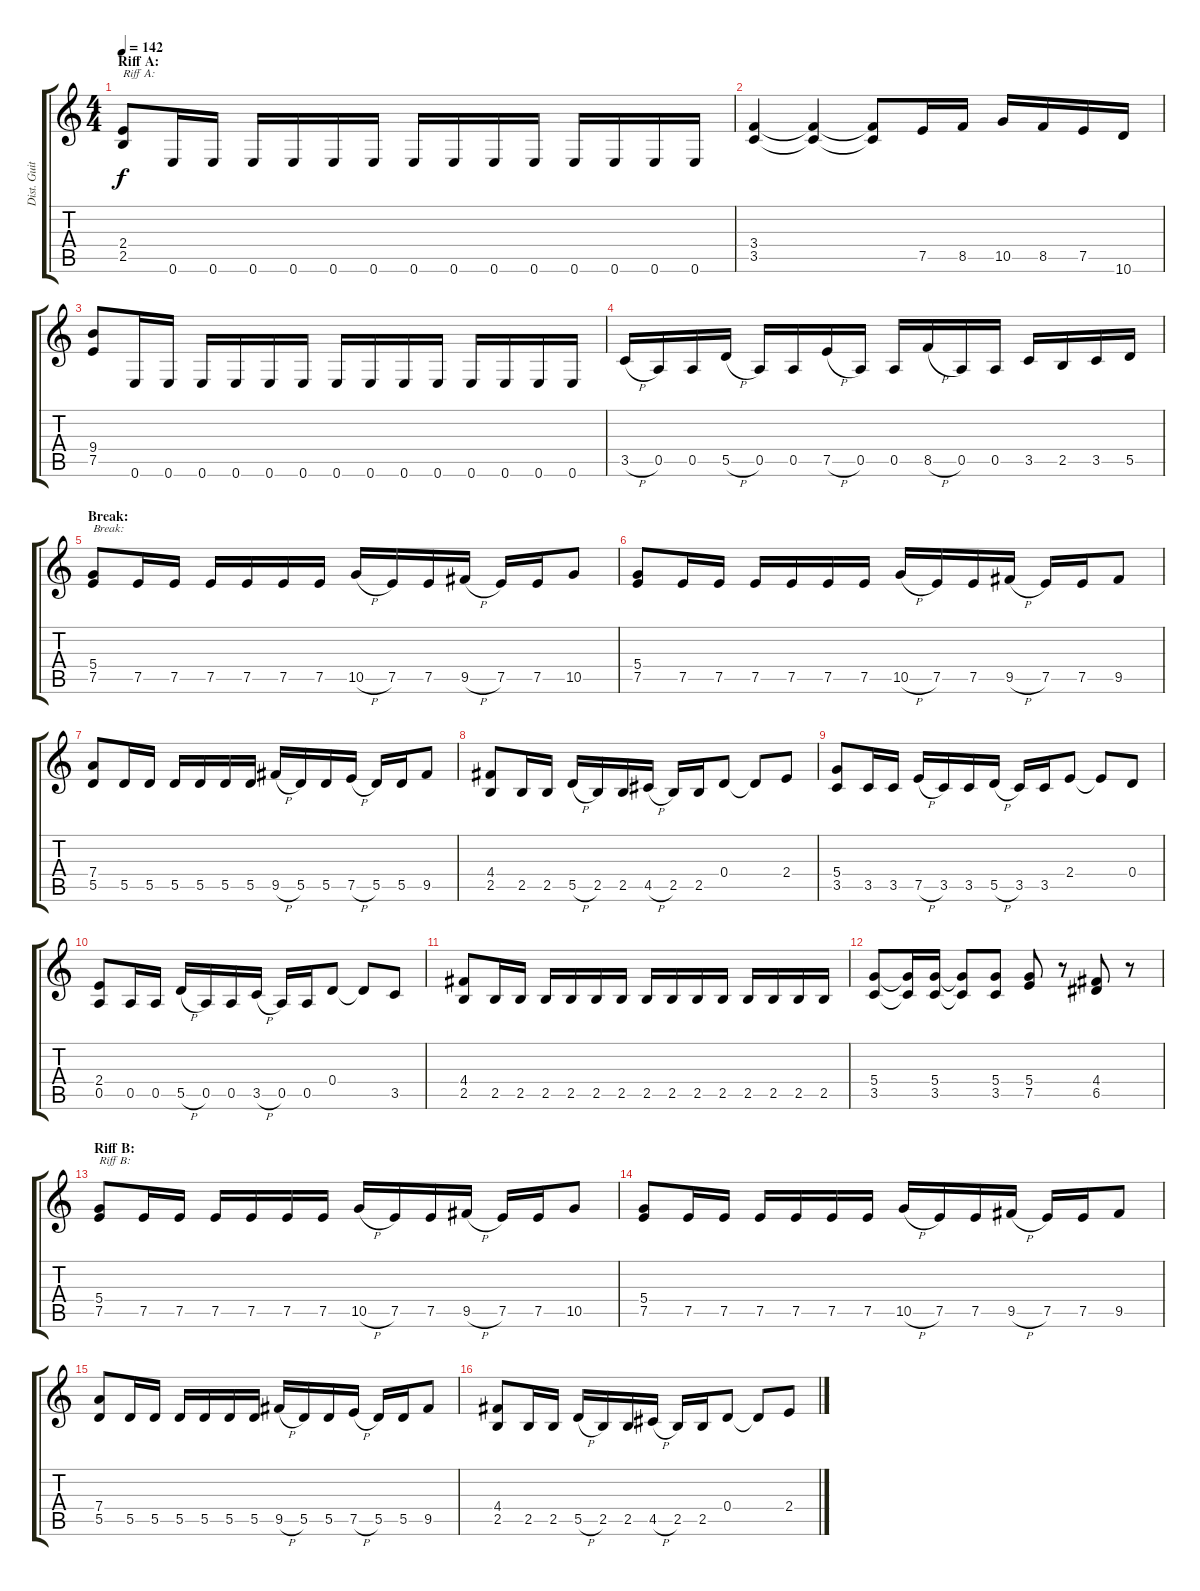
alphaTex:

\track ("Dist. Guitar 1" "Dist. Guit") {instrument distortionguitar}
\staff {score tabs}
\tuning (E4 B3 G3 D3 A2 E2) {hide}
\ts (4 4)
\section ("" "Riff A:")
\tempo 142
\clef g2
\ks c
(2.4 2.5).8{txt "Riff A:" dy f} 0.6.16 0.6.16 0.6.16 0.6.16 0.6.16 0.6.16 0.6.16 0.6.16 0.6.16 0.6.16 0.6.16 0.6.16 0.6.16 0.6.16 |
(3.4 3.5).4 (3.4{t} 3.5{t}).4 (3.4{t} 3.5{t}).8 7.5.16 8.5.16 10.5.16 8.5.16 7.5.16 10.6.16 |
(9.4 7.5).8 0.6.16 0.6.16 0.6.16 0.6.16 0.6.16 0.6.16 0.6.16 0.6.16 0.6.16 0.6.16 0.6.16 0.6.16 0.6.16 0.6.16 |
3.5{h}.16 0.5.16 0.5.16 5.5{h}.16 0.5.16 0.5.16 7.5{h}.16 0.5.16 0.5.16 8.5{h}.16 0.5.16 0.5.16 3.5.16 2.5.16 3.5.16 5.5.16 |
\section ("" "Break:")
(5.4 7.5).8{txt "Break:"} 7.5.16 7.5.16 7.5.16 7.5.16 7.5.16 7.5.16 10.5{h}.16 7.5.16 7.5.16 9.5{h}.16 7.5.16 7.5.16 10.5.8 |
(5.4 7.5).8 7.5.16 7.5.16 7.5.16 7.5.16 7.5.16 7.5.16 10.5{h}.16 7.5.16 7.5.16 9.5{h}.16 7.5.16 7.5.16 9.5.8 |
(7.4 5.5).8 5.5.16 5.5.16 5.5.16 5.5.16 5.5.16 5.5.16 9.5{h}.16 5.5.16 5.5.16 7.5{h}.16 5.5.16 5.5.16 9.5.8 |
(4.4 2.5).8 2.5.16 2.5.16 5.5{h}.16 2.5.16 2.5.16 4.5{h}.16 2.5.16 2.5.16 0.4.8 0.4{t}.8 2.4.8 |
(5.4 3.5).8 3.5.16 3.5.16 7.5{h}.16 3.5.16 3.5.16 5.5{h}.16 3.5.16 3.5.16 2.4.8 2.4{t}.8 0.4.8 |
(2.4 0.5).8 0.5.16 0.5.16 5.5{h}.16 0.5.16 0.5.16 3.5{h}.16 0.5.16 0.5.16 0.4.8 0.4{t}.8 3.5.8 |
(4.4 2.5).8 2.5.16 2.5.16 2.5.16 2.5.16 2.5.16 2.5.16 2.5.16 2.5.16 2.5.16 2.5.16 2.5.16 2.5.16 2.5.16 2.5.16 |
(5.4 3.5).8 (5.4{t} 3.5{t}).16 (5.4 3.5).16 (5.4{t} 3.5{t}).8 (5.4 3.5).8 (5.4 7.5).8 r.8 (4.4 6.5).8 r.8 |
\section ("" "Riff B:")
(5.4 7.5).8{txt "Riff B:"} 7.5.16 7.5.16 7.5.16 7.5.16 7.5.16 7.5.16 10.5{h}.16 7.5.16 7.5.16 9.5{h}.16 7.5.16 7.5.16 10.5.8 |
(5.4 7.5).8 7.5.16 7.5.16 7.5.16 7.5.16 7.5.16 7.5.16 10.5{h}.16 7.5.16 7.5.16 9.5{h}.16 7.5.16 7.5.16 9.5.8 |
(7.4 5.5).8 5.5.16 5.5.16 5.5.16 5.5.16 5.5.16 5.5.16 9.5{h}.16 5.5.16 5.5.16 7.5{h}.16 5.5.16 5.5.16 9.5.8 |
(4.4 2.5).8 2.5.16 2.5.16 5.5{h}.16 2.5.16 2.5.16 4.5{h}.16 2.5.16 2.5.16 0.4.8 0.4{t}.8 2.4.8
